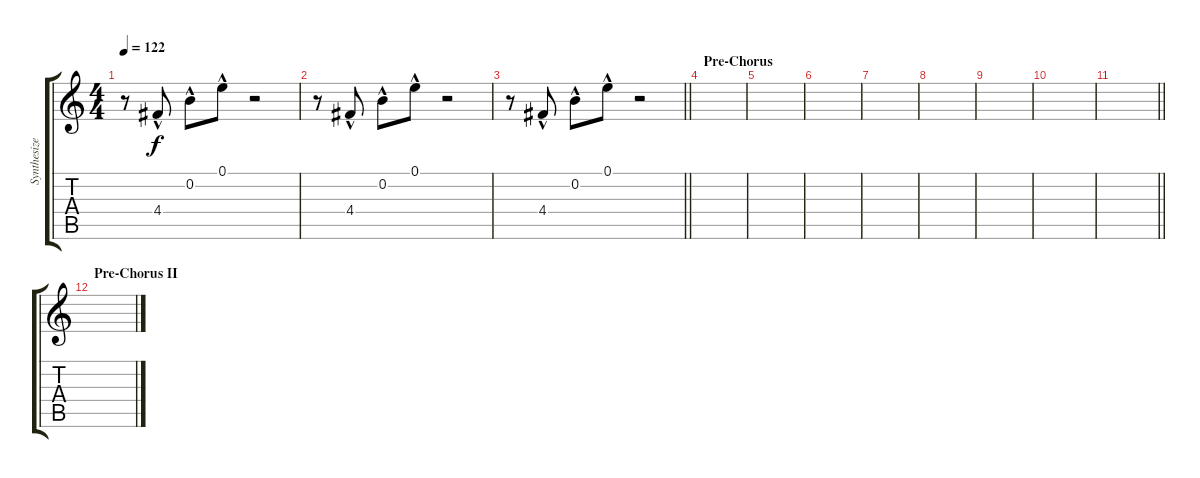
\track ("Synthesizer II" "Synthesize") {instrument acousticguitarnylon}
\staff {score tabs}
\tuning (E4 B3 G3 D3 A2 E2) {hide}
\ts (4 4)
\tempo 122
\clef g2
\ks c
r.8{dy f} 4.4{hac}.8 0.2{hac}.8 0.1{hac}.8 r.2 |
r.8 4.4{hac}.8 0.2{hac}.8 0.1{hac}.8 r.2 |
\barLineRight lightlight
r.8 4.4{hac}.8 0.2{hac}.8 0.1{hac}.8 r.2 |
\section ("" "Pre-Chorus")
|
|
|
|
|
|
|
\barLineRight lightlight
|
\section ("" "Pre-Chorus II")
